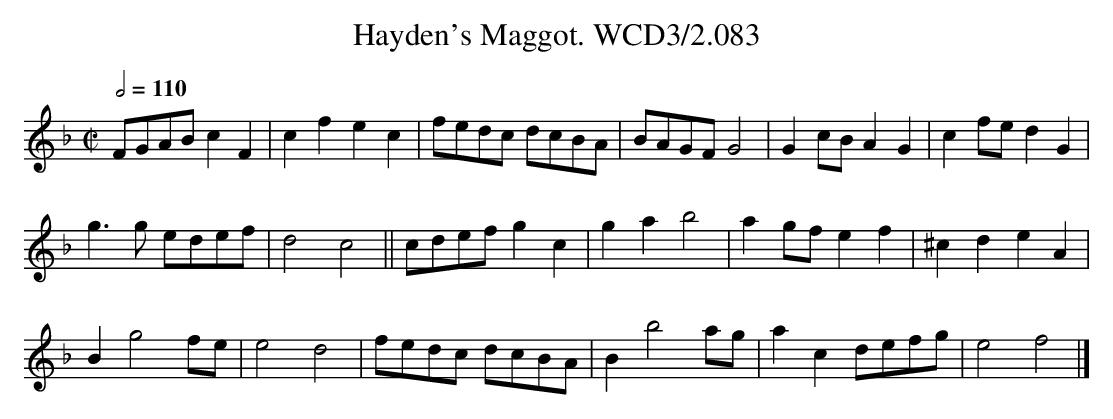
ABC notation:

X:1
T:Hayden's Maggot. WCD3/2.083
M:C|
L:1/8
Q:1/2=110
K:F
FGAB c2F2|c2f2 e2c2|fedc dcBA|\
BAGF G4|G2cB A2G2|c2fe d2G2|
g3g edef|d4c4||cdef g2c2|\
g2a2 b4|a2gf e2f2|^c2d2 e2A2|
B2 g4 fe|e4d4|fedc dcBA|\
B2 b4 ag|a2c2 defg|e4f4|]
